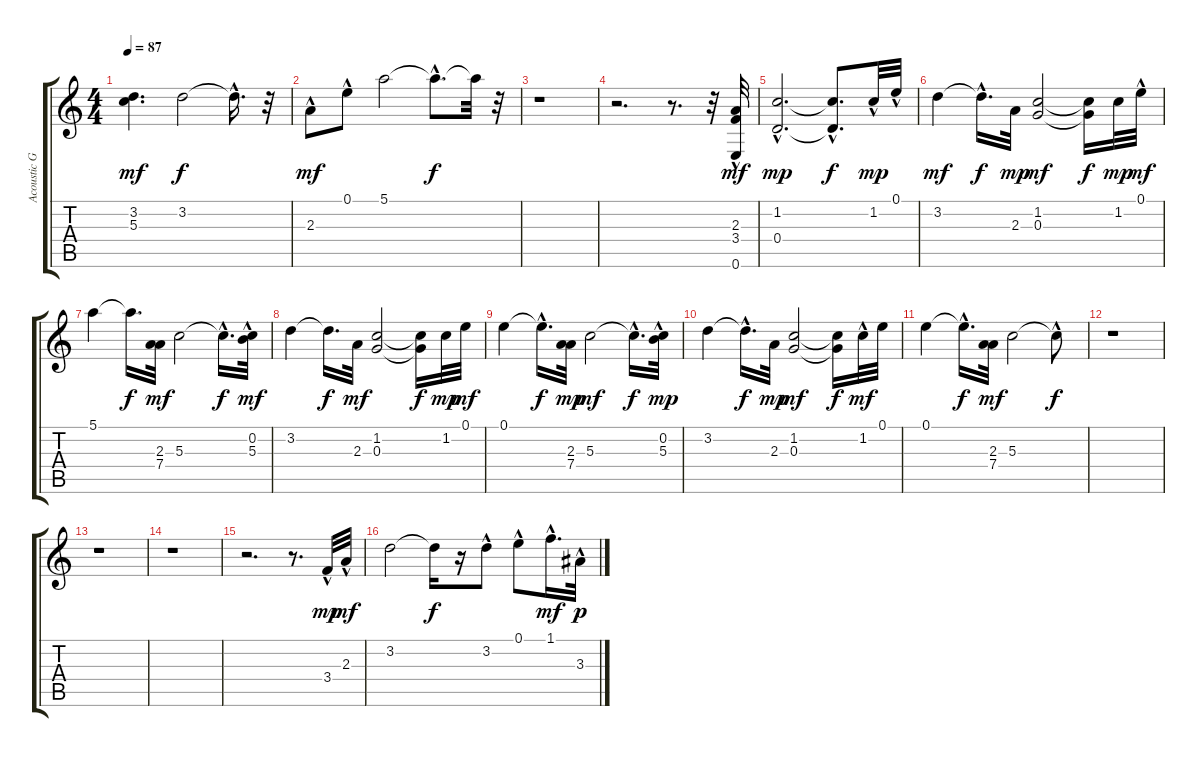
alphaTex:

\track ("Acoustic Guit" "Acoustic G") {instrument acousticguitarsteel}
\staff {score tabs}
\tuning (E4 B3 G3 D3 A2 E2) {hide}
\ts (4 4)
\tempo 87
\clef g2
\ks c
(3.2 5.3).4{d dy mf} 3.2.2{dy f} 3.2{hac t}.16{d} r.32 |
2.3{hac}.8{dy mf} 0.1{hac}.8 5.1.2 5.1{hac t}.8{d dy f} 5.1{t}.32 r.32 |
r.1 |
r.2{d} r.8{d} r.32 (2.3 3.4{hac} 0.6).32{dy mf} |
(1.2{hac} 0.4{hac}).2{d dy mp} (1.2{hac t} 0.4{t}).8{d dy f} 1.2{hac}.32{dy mp} 0.1{hac}.32 |
3.2.4{dy mf} 3.2{hac t}.16{d dy f} 2.3.32{dy mp} (1.2 0.3).2{dy mf} (1.2{t} 0.3{t}).16{dy f} 1.2.32{dy mp} 0.1{hac}.32{dy mf} |
5.1.4 5.1{t}.16{d dy f} (2.3 7.4).32{dy mf} 5.3.2 5.3{hac t}.16{d dy f} (0.2{hac} 5.3{hac}).32{dy mf} |
3.2.4 3.2{t}.16{d dy f} 2.3.32{dy mf} (1.2 0.3).2 (1.2{t} 0.3{t}).16{dy f} 1.2.32{dy mp} 0.1.32{dy mf} |
0.1.4 0.1{hac t}.16{d dy f} (2.3 7.4).32{dy mp} 5.3.2{dy mf} 5.3{hac t}.16{d dy f} (0.2 5.3{hac}).32{dy mp} |
3.2.4 3.2{hac t}.16{d dy f} 2.3.32{dy mp} (1.2 0.3).2{dy mf} (1.2{t} 0.3{t}).16{dy f} 1.2{hac}.32{dy mf} 0.1.32 |
0.1.4 0.1{hac t}.16{d dy f} (2.3 7.4).32{dy mf} 5.3.2 5.3{hac t}.8{dy f} |
r.1 |
r.1 |
r.1 |
r.2{d} r.8{d} 3.4{hac}.32{dy mp} 2.3{hac}.32{dy mf} |
3.2.2 3.2{t}.16{dy f} r.16 3.2{hac}.8 0.1{hac}.8 1.1{hac}.16{d dy mf} 3.3{hac}.32{dy p}
